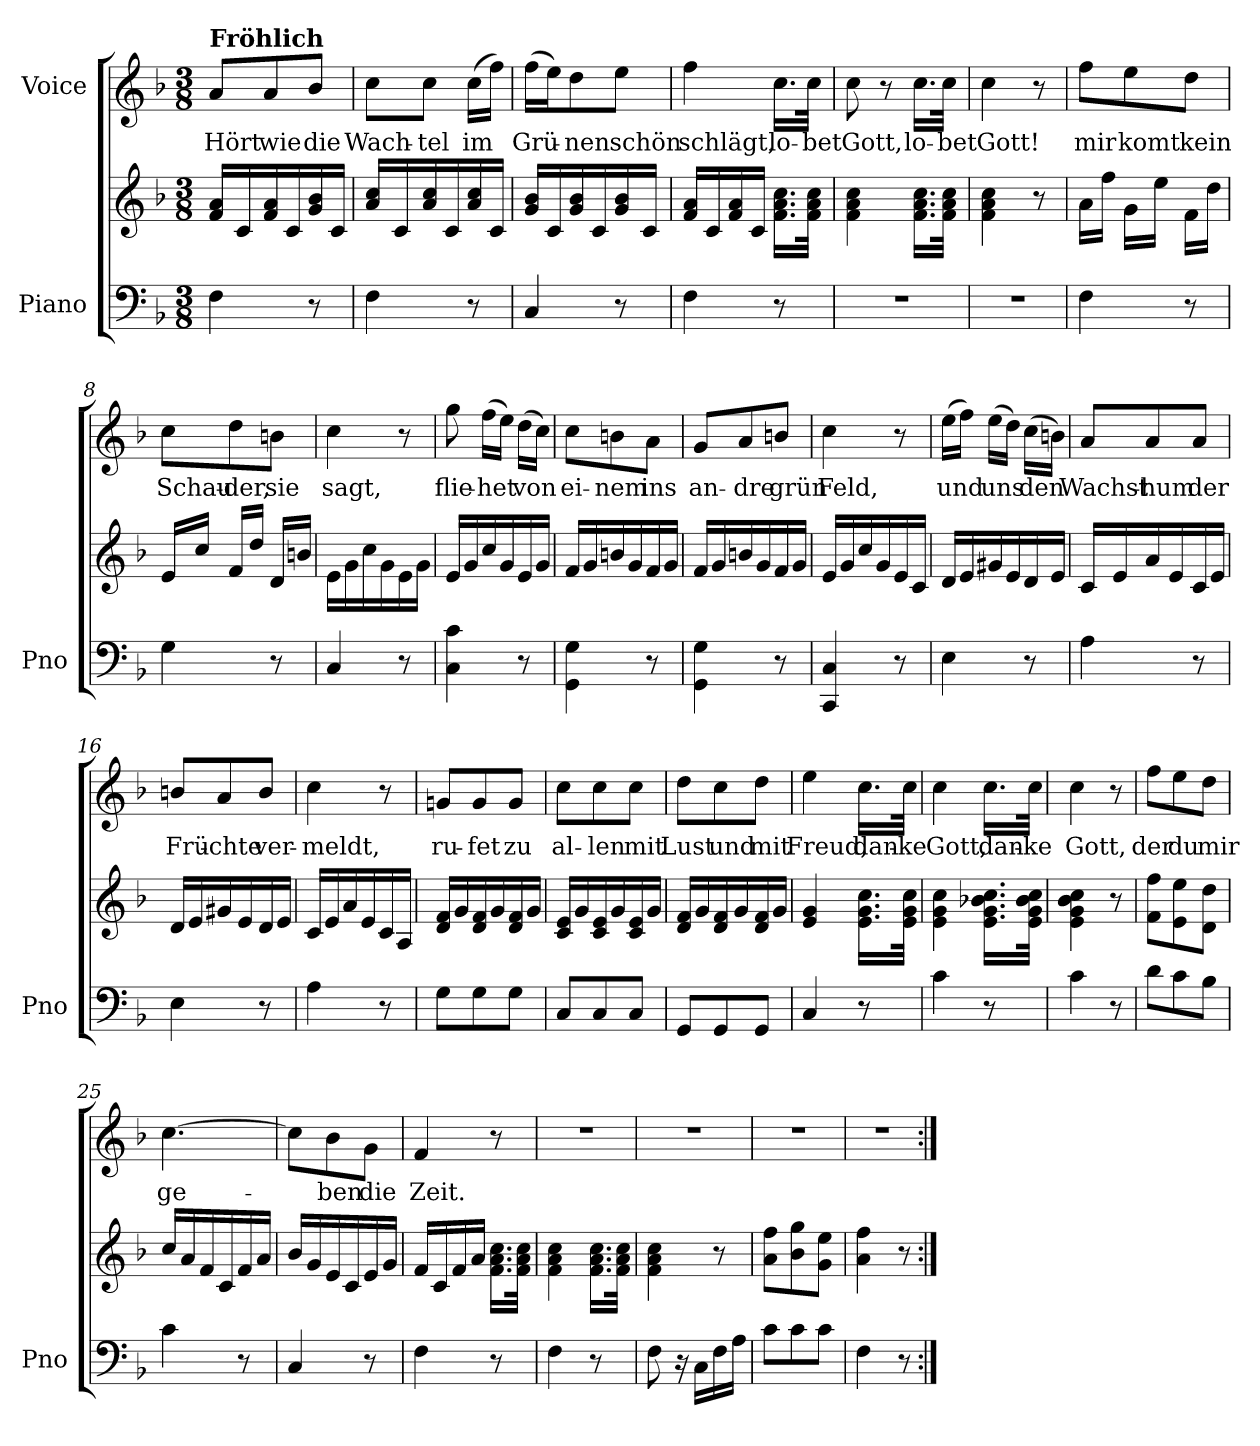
**kern	**kern	**kern	**text
*part2	*part2	*part1	*part1
*staff3	*staff2	*staff1	*staff1
*I"Piano	*	*I"Voice	*
*I'Pno	*	*	*
*clefF4	*clefG2	*clefG2	*
*k[b-]	*k[b-]	*k[b-]	*
*M3/8	*M3/8	*M3/8	*
=1	=1	=1	=1
!	!	!LO:TX:a:B:t=Fröhlich	!
!	!	!	!LO:LY:b
4F\	16f/ 16a/LL	8a/L	Hört
.	16c/	.	.
!	!	!	!LO:LY:b
.	16f/ 16a/	8a/	wie
.	16c/	.	.
!	!	!	!LO:LY:b
8r	16g/ 16b-/	8b-/J	die
.	16c/JJ	.	.
=2	=2	=2	=2
!	!	!	!LO:LY:b
4F\	16a/ 16cc/LL	8cc\L	Wach-
.	16c/	.	.
!	!	!	!LO:LY:b
.	16a/ 16cc/	8cc\J	-tel
.	16c/	.	.
!	!	!	!LO:LY:b
8r	16a/ 16cc/	(>16cc\LL	im
.	16c/JJ	16ff\JJ)	.
=3	=3	=3	=3
!	!	!	!LO:LY:b
4C/	16g/ 16b-/LL	(>16ff\LL	Grü-
.	16c/	16ee\J)	.
!	!	!	!LO:LY:b
.	16g/ 16b-/	8dd\	-nen
.	16c/	.	.
!	!	!	!LO:LY:b
8r	16g/ 16b-/	8ee\J	schön
.	16c/JJ	.	.
=4	=4	=4	=4
!	!	!	!LO:LY:b
4F\	16f/ 16a/LL	4ff\	schlägt,
.	16c/	.	.
.	16f/ 16a/	.	.
.	16c/JJ	.	.
!	!	!	!LO:LY:b
8r	16.f\ 16.a\ 16.cc\LL	16.cc\LL	lo-
!	!	!	!LO:LY:b
.	32f\ 32a\ 32cc\JJk	32cc\JJk	-bet
=5	=5	=5	=5
!	!	!	!LO:LY:b
4.r	4f\ 4a\ 4cc\	8cc\	Gott,
.	.	8r	.
!	!	!	!LO:LY:b
.	16.f\ 16.a\ 16.cc\LL	16.cc\LL	lo-
!	!	!	!LO:LY:b
.	32f\ 32a\ 32cc\JJk	32cc\JJk	-bet
=6	=6	=6	=6
!	!	!	!LO:LY:b
4.r	4f\ 4a\ 4cc\	4cc\	Gott!
.	8r	8r	.
=7	=7	=7	=7
!	!	!	!LO:LY:b
4F\	16a\LL	8ff\L	mir
.	16ff\JJ	.	.
!	!	!	!LO:LY:b
.	16g\LL	8ee\	komt
.	16ee\JJ	.	.
!	!	!	!LO:LY:b
8r	16f\LL	8dd\J	kein
.	16dd\JJ	.	.
!!LO:LB:g=z
=8	=8	=8	=8
!	!	!	!LO:LY:b
4G\	16e/LL	8cc\L	Schau-
.	16cc/JJ	.	.
!	!	!	!LO:LY:b
.	16f/LL	8dd\	-der,
.	16dd/JJ	.	.
!	!	!	!LO:LY:b
8r	16d/LL	8bn\J	sie
.	16bn/JJ	.	.
=9	=9	=9	=9
!	!	!	!LO:LY:b
4C/	16e\LL	4cc\	sagt,
.	16g\	.	.
.	16cc\	.	.
.	16g\	.	.
8r	16e\	8r	.
.	16g\JJ	.	.
=10	=10	=10	=10
!	!	!	!LO:LY:b
4C\ 4c\	16e/LL	8gg\	flie-
.	16g/	.	.
!	!	!	!LO:LY:b
.	16cc/	(>16ff\LL	-het
.	16g/	16ee\JJ)	.
!	!	!	!LO:LY:b
8r	16e/	(>16dd\LL	von
.	16g/JJ	16cc\JJ)	.
=11	=11	=11	=11
!	!	!	!LO:LY:b
4GG\ 4G\	16f/LL	8cc\L	ei-
.	16g/	.	.
!	!	!	!LO:LY:b
.	16bn/	8bn\	-nem
.	16g/	.	.
!	!	!	!LO:LY:b
8r	16f/	8a\J	ins
.	16g/JJ	.	.
=12	=12	=12	=12
!	!	!	!LO:LY:b
4GG\ 4G\	16f/LL	8g/L	an-
.	16g/	.	.
!	!	!	!LO:LY:b
.	16bn/	8a/	-dre
.	16g/	.	.
!	!	!	!LO:LY:b
8r	16f/	8bn/J	grün
.	16g/JJ	.	.
=13	=13	=13	=13
!	!	!	!LO:LY:b
4CC/ 4C/	16e/LL	4cc\	Feld,
.	16g/	.	.
.	16cc/	.	.
.	16g/	.	.
8r	16e/	8r	.
.	16c/JJ	.	.
=14	=14	=14	=14
!	!	!	!LO:LY:b
4E\	16d/LL	(>16ee\LL	und
.	16e/	16ff\JJ)	.
!	!	!	!LO:LY:b
.	16g#X/	(>16ee\LL	uns
.	16e/	16dd\JJ)	.
!	!	!	!LO:LY:b
8r	16d/	(>16cc\LL	den
.	16e/JJ	16bn\JJ)	.
!!LO:LB:g=z
=15	=15	=15	=15
!	!	!	!LO:LY:b
4A\	16c/LL	8a/L	Wachst-
.	16e/	.	.
!	!	!	!LO:LY:b
.	16a/	8a/	-hum
.	16e/	.	.
!	!	!	!LO:LY:b
8r	16c/	8a/J	der
.	16e/JJ	.	.
=16	=16	=16	=16
!	!	!	!LO:LY:b
4E\	16d/LL	8bn/L	Frü-
.	16e/	.	.
!	!	!	!LO:LY:b
.	16g#X/	8a/	-chte
.	16e/	.	.
!	!	!	!LO:LY:b
8r	16d/	8b/J	ver-
.	16e/JJ	.	.
=17	=17	=17	=17
!	!	!	!LO:LY:b
4A\	16c/LL	4cc\	-meldt,
.	16e/	.	.
.	16a/	.	.
.	16e/	.	.
8r	16c/	8r	.
.	16A/JJ	.	.
=18	=18	=18	=18
!	!	!	!LO:LY:b
8G\L	16d/ 16f/LL	8gn/L	ru-
.	16g/	.	.
!	!	!	!LO:LY:b
8G\	16d/ 16f/	8g/	-fet
.	16g/	.	.
!	!	!	!LO:LY:b
8G\J	16d/ 16f/	8g/J	zu
.	16g/JJ	.	.
=19	=19	=19	=19
!	!	!	!LO:LY:b
8C/L	16c/ 16e/LL	8cc\L	al-
.	16g/	.	.
!	!	!	!LO:LY:b
8C/	16c/ 16e/	8cc\	-len
.	16g/	.	.
!	!	!	!LO:LY:b
8C/J	16c/ 16e/	8cc\J	mit
.	16g/JJ	.	.
=20	=20	=20	=20
!	!	!	!LO:LY:b
8GG/L	16d/ 16f/LL	8dd\L	Lust
.	16g/	.	.
!	!	!	!LO:LY:b
8GG/	16d/ 16f/	8cc\	und
.	16g/	.	.
!	!	!	!LO:LY:b
8GG/J	16d/ 16f/	8dd\J	mit
.	16g/JJ	.	.
=21	=21	=21	=21
!	!	!	!LO:LY:b
4C/	4e/ 4g/	4ee\	Freud,
!	!	!	!LO:LY:b
8r	16.e\ 16.g\ 16.cc\LL	16.cc\LL	dan-
!	!	!	!LO:LY:b
.	32e\ 32g\ 32cc\JJk	32cc\JJk	-ke
=22	=22	=22	=22
!	!	!	!LO:LY:b
4c\	4e\ 4g\ 4cc\	4cc\	Gott,
!	!	!	!LO:LY:b
8r	16.e\ 16.g\ 16.b-X\ 16.cc\LL	16.cc\LL	dan-
!	!	!	!LO:LY:b
.	32e\ 32g\ 32b-\ 32cc\JJk	32cc\JJk	-ke
!!LO:LB:g=z
=23	=23	=23	=23
!	!	!	!LO:LY:b
4c\	4e\ 4g\ 4b-\ 4cc\	4cc\	Gott,
8r	8r	8r	.
=24	=24	=24	=24
!	!	!	!LO:LY:b
8d\L	8f\ 8ff\L	8ff\L	der
!	!	!	!LO:LY:b
8c\	8e\ 8ee\	8ee\	du
!	!	!	!LO:LY:b
8B-\J	8d\ 8dd\J	8dd\J	mir
=25	=25	=25	=25
!	!	!	!LO:LY:b
4c\	16cc/LL	[4.cc\	ge-
.	16a/	.	.
.	16f/	.	.
.	16c/	.	.
8r	16f/	.	.
.	16a/JJ	.	.
=26	=26	=26	=26
4C/	16b-/LL	8cc\L]	.
.	16g/	.	.
!	!	!	!LO:LY:b
.	16e/	8b-\	-ben
.	16c/	.	.
!	!	!	!LO:LY:b
8r	16e/	8g\J	die
.	16g/JJ	.	.
=27	=27	=27	=27
!	!	!	!LO:LY:b
4F\	16f/LL	4f/	Zeit.
.	16c/	.	.
.	16f/	.	.
.	16a/JJ	.	.
8r	16.f\ 16.a\ 16.cc\LL	8r	.
.	32f\ 32a\ 32cc\JJk	.	.
=28	=28	=28	=28
4F\	4f\ 4a\ 4cc\	4.r	.
8r	16.f\ 16.a\ 16.cc\LL	.	.
.	32f\ 32a\ 32cc\JJk	.	.
=29	=29	=29	=29
8F\	4f\ 4a\ 4cc\	4.r	.
16r	.	.	.
16C\LL	.	.	.
16F\	8r	.	.
16A\JJ	.	.	.
=30	=30	=30	=30
8c\L	8a\ 8ff\L	4.r	.
8c\	8b-\ 8gg\	.	.
8c\J	8g\ 8ee\J	.	.
=31	=31	=31	=31
4F\	4a\ 4ff\	4.r	.
8r	8r	.	.
=:|!	=:|!	=:|!	=:|!
*-	*-	*-	*-
